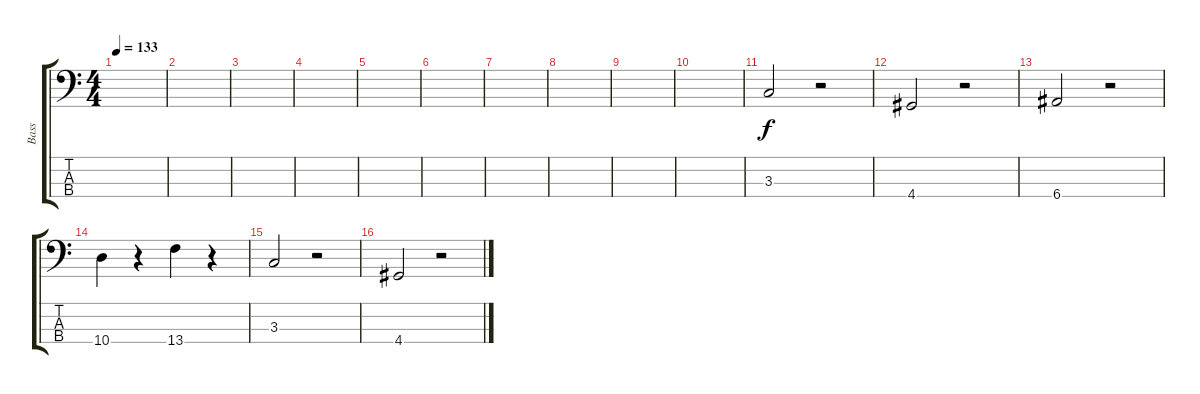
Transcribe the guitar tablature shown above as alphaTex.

\track ("Bass" "Bass") {instrument electricbasspick}
\staff {score tabs}
\tuning (G2 D2 A1 E1) {hide}
\ts (4 4)
\tempo 133
\clef f4
\ks c
|
|
|
|
|
|
|
|
|
|
3.3.2 r.2 |
4.4.2 r.2 |
6.4.2 r.2 |
10.4.4 r.4 13.4.4 r.4 |
3.3.2 r.2 |
4.4.2 r.2
